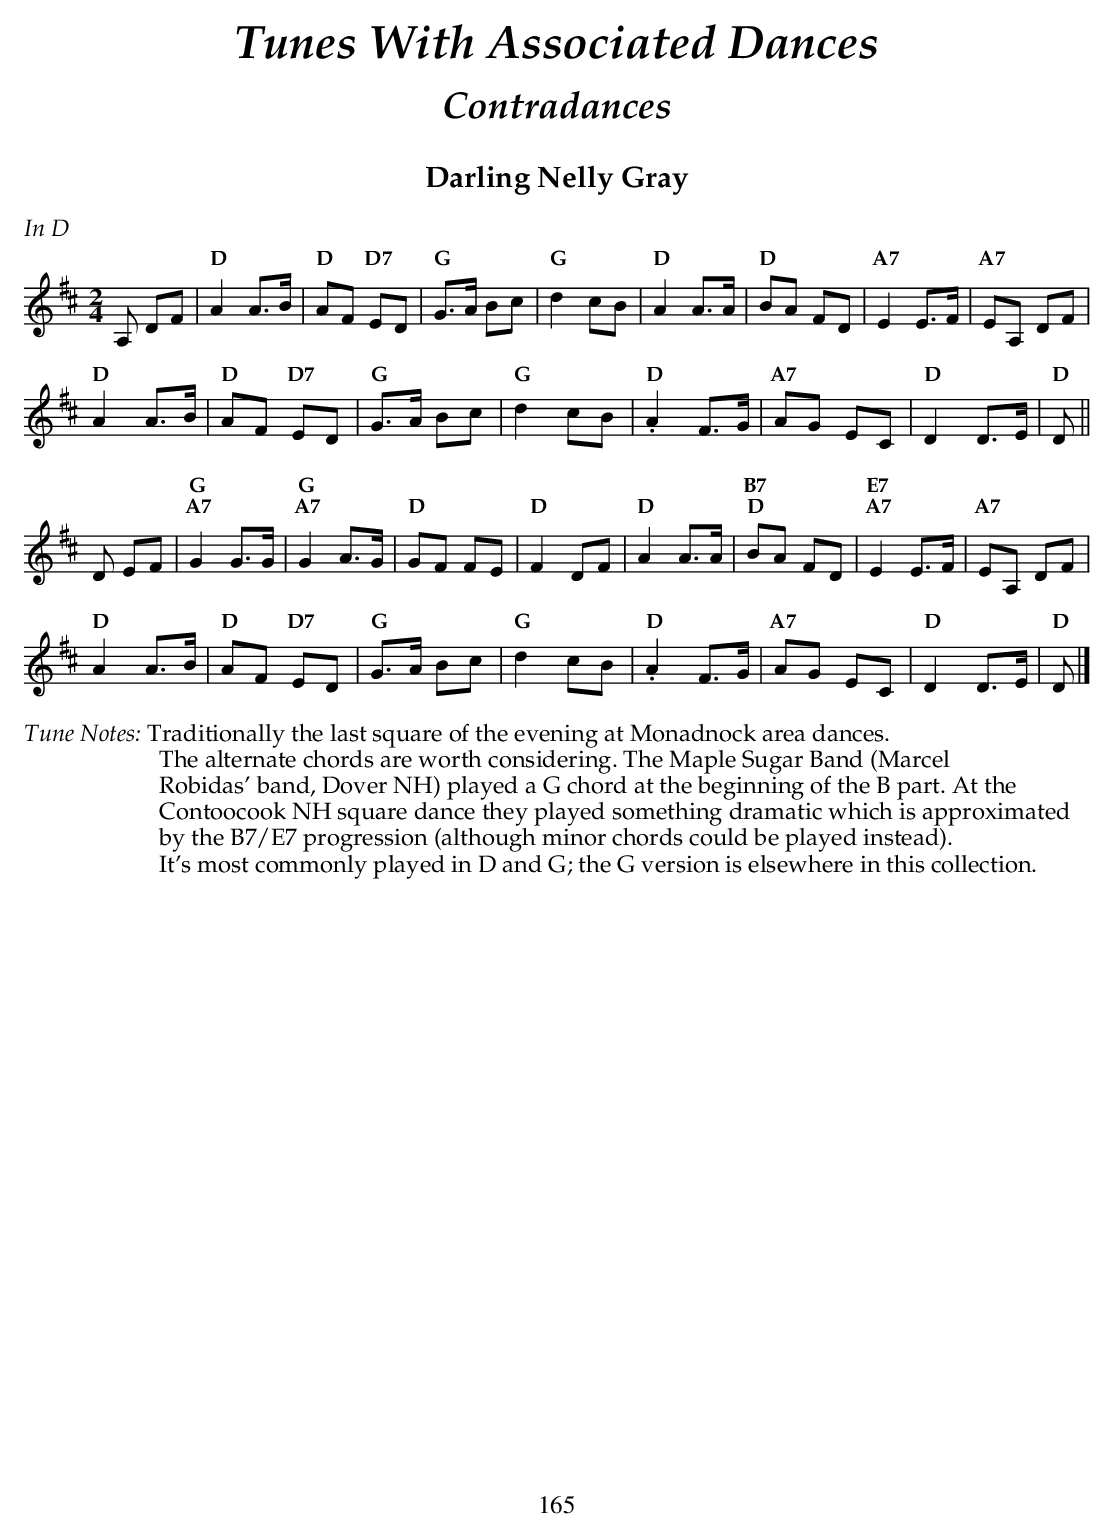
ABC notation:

X:1
T:Darling Nelly Gray
M:2/4
L:1/8
K:D
%%text $2In D$0
A, DF |\
"D" A2 A>B    | "D" AF "D7" ED | "G" G>A Bc  | "G" d2cB    |\
"D" A2 A>A    | "D" BA FD      | "A7" E2 E>F | "A7" EA, DF |
"D" A2 A>B    | "D" AF "D7" ED | "G" G>A Bc  | "G" d2cB    |\
"D" .A2 F>G   |"A7" AG EC      | "D" D2 D>E  | "D" D       ||
D EF |\
"G;A7" G2 G>G | "G;A7" G2A>G  | "D" GF FE      | "D" F2DF    |\
"D" A2 A>A    | "B7;D"  BA FD | "E7;A7" E2 E>F | "A7" EA, DF |
"D" A2 A>B    |"D" AF "D7" ED |"G" G>A Bc      | "G" d2cB    |\
"D" .A2 F>G   |"A7" AG EC     | "D" D2 D>E     | "D" D       |]
